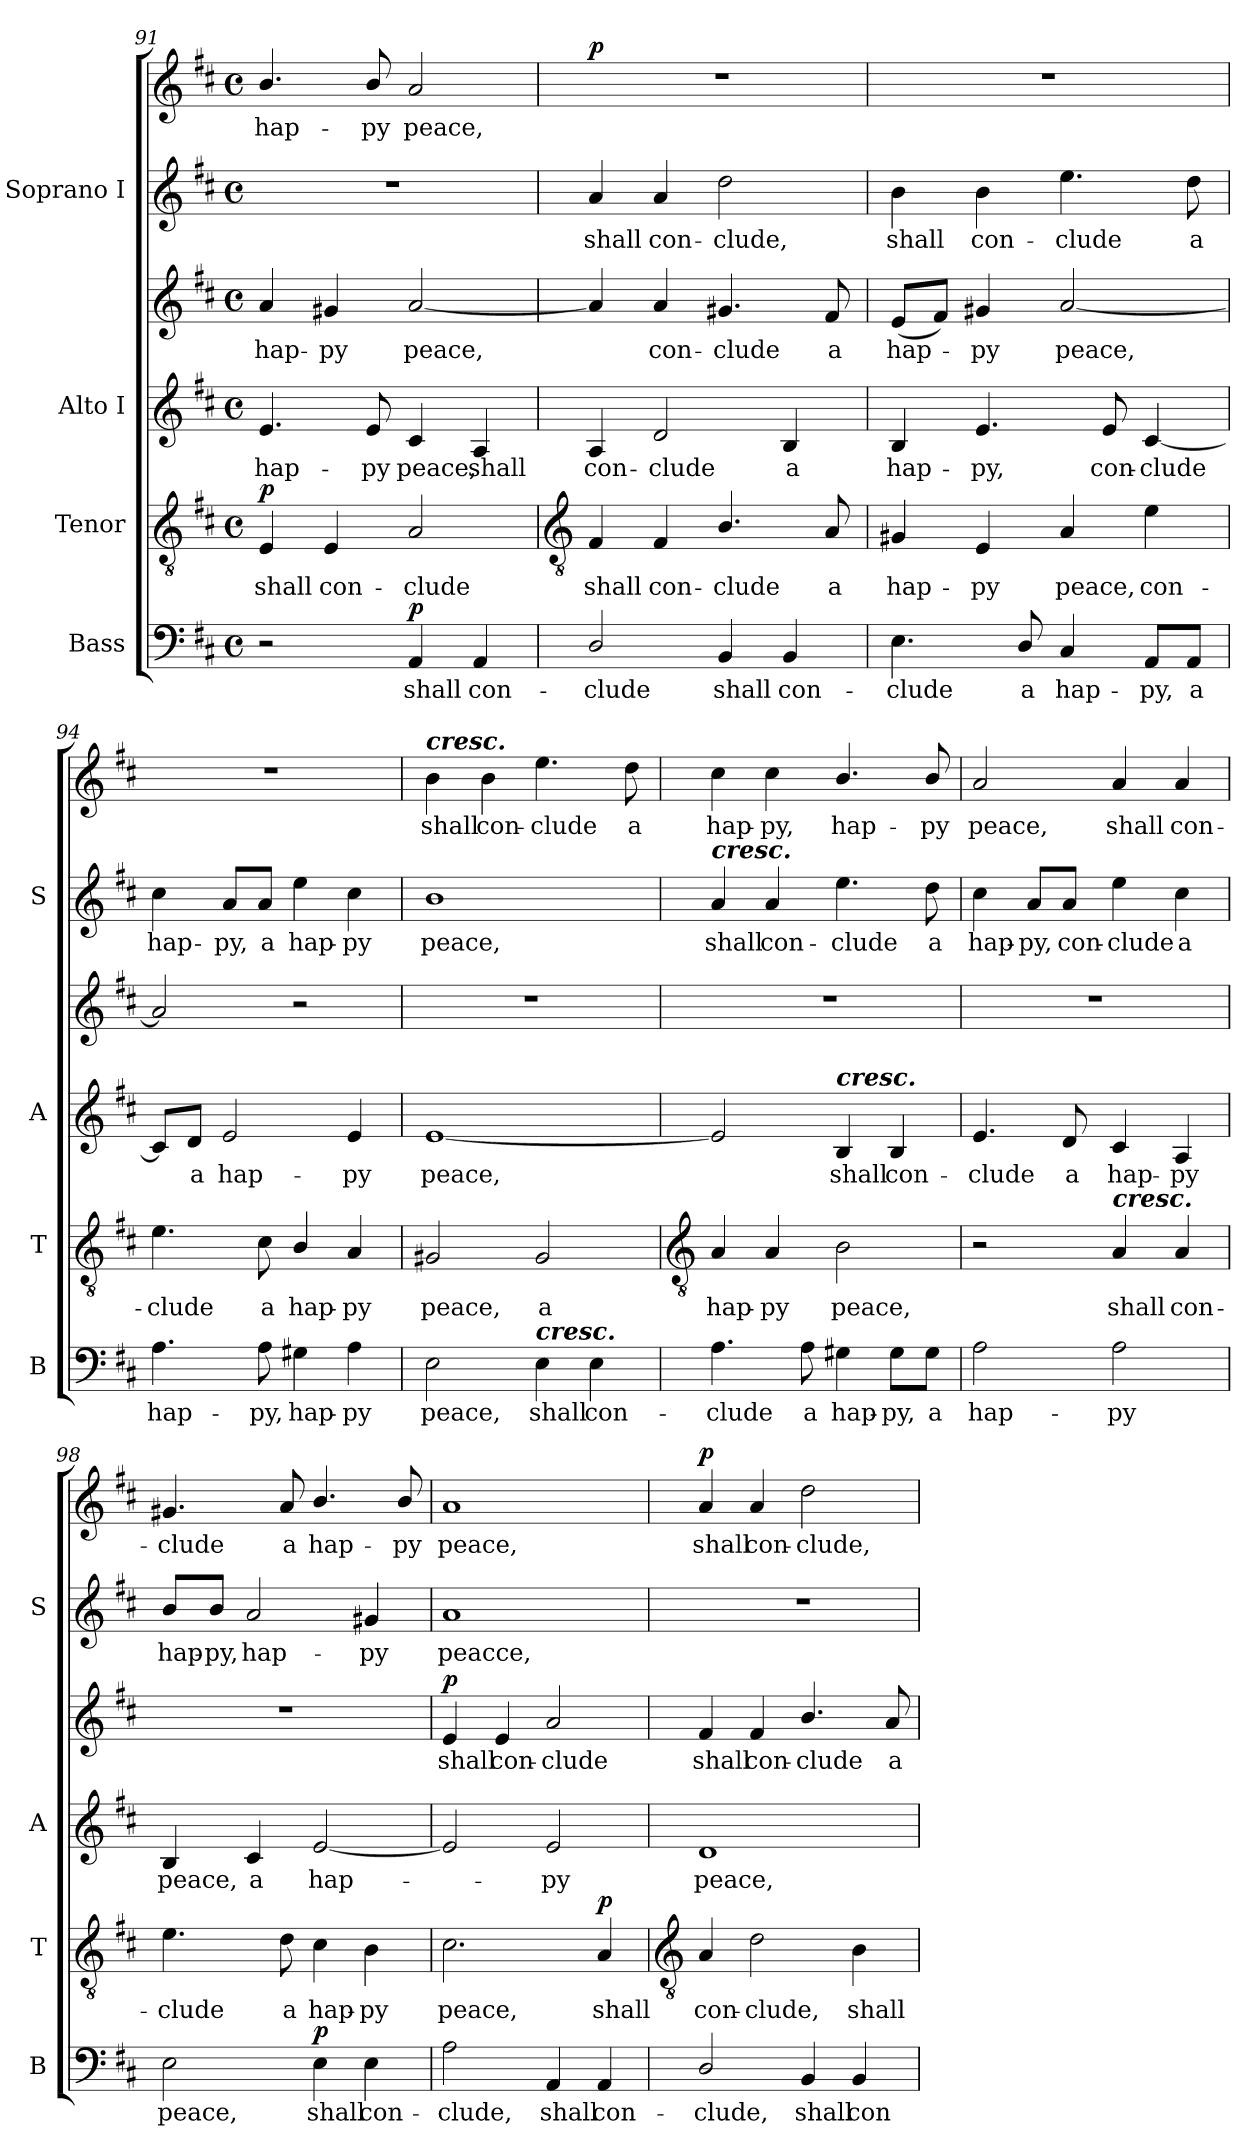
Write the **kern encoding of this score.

**kern	**text	**dynam	**kern	**text	**dynam	**kern	**text	**kern	**text	**dynam	**kern	**text	**kern	**text	**dynam
*part4	*part4	*part4	*part3	*part3	*part3	*part2	*part2	*part2	*part2	*part2	*part1	*part1	*part1	*part1	*part1
*staff6	*staff6	*staff6	*staff5	*staff5	*staff5	*staff4	*staff4	*staff3	*staff3	*staff3/4	*staff2	*staff2	*staff1	*staff1	*staff1/2
*I"Bass	*	*	*I"Tenor	*	*	*I"Alto I	*	*	*	*	*I"Soprano I	*	*	*	*
*I'B	*	*	*I'T	*	*	*I'A	*	*	*	*	*I'S	*	*	*	*
*clefF4	*	*	*clefGv2	*	*	*clefG2	*	*clefG2	*	*	*clefG2	*	*clefG2	*	*
*k[f#c#]	*	*	*k[f#c#]	*	*	*k[f#c#]	*	*k[f#c#]	*	*	*k[f#c#]	*	*k[f#c#]	*	*
*D:	*	*	*D:	*	*	*D:	*	*D:	*	*	*D:	*	*D:	*	*
*M4/4	*	*	*M4/4	*	*	*M4/4	*	*M4/4	*	*	*M4/4	*	*M4/4	*	*
*met(c)	*	*	*met(c)	*	*	*met(c)	*	*met(c)	*	*	*met(c)	*	*met(c)	*	*
=91	=91	=91	=91	=91	=91	=91	=91	=91	=91	=91	=91	=91	=91	=91	=91
!	!	!	!	!LO:LY:b	!LO:DY:b	!	!LO:LY:b	!	!LO:LY:b	!	!	!	!	!LO:LY:b	!
2r	.	.	4E	shall	p	4.e	hap-	4a	hap-	.	1r	.	4.b/	hap-	.
!	!	!	!	!LO:LY:b	!	!	!	!	!LO:LY:b	!	!	!	!	!	!
.	.	.	4E	con-	.	.	.	4g#X	-py	.	.	.	.	.	.
!	!	!	!	!	!	!	!LO:LY:b	!	!	!	!	!	!	!LO:LY:b	!
.	.	.	.	.	.	8e	-py	.	.	.	.	.	8b/	-py	.
!	!LO:LY:b	!LO:DY:b	!	!LO:LY:b	!	!	!LO:LY:b	!	!LO:LY:b	!	!	!	!	!LO:LY:b	!
4AA	shall	p	2A	-clude	.	4c#	peace,	[2a	peace,	.	.	.	2a	peace,	.
!	!LO:LY:b	!	!	!	!	!	!LO:LY:b	!	!	!	!	!	!	!	!
4AA	con-	.	.	.	.	4A	shall	.	.	.	.	.	.	.	.
!!LO:LB:g=z
=92	=92	=92	=92	=92	=92	=92	=92	=92	=92	=92	=92	=92	=92	=92	=92
*	*	*	*clefGv2	*	*	*	*	*	*	*	*	*	*	*	*
!	!LO:LY:b	!	!	!LO:LY:b	!	!	!LO:LY:b	!	!	!	!	!LO:LY:b	!	!	!LO:DY:b=2
2D/	-clude	.	4F#	shall	.	4A	con-	4a]	.	.	4a	shall	1r	.	p
!	!	!	!	!LO:LY:b	!	!	!LO:LY:b	!	!LO:LY:b	!	!	!LO:LY:b	!	!	!
.	.	.	4F#	con-	.	2d	-clude	4a	con-	.	4a	con-	.	.	.
!	!LO:LY:b	!	!	!LO:LY:b	!	!	!	!	!LO:LY:b	!	!	!LO:LY:b	!	!	!
4BB	shall	.	4.B/	-clude	.	.	.	4.g#X	-clude	.	2dd	-clude,	.	.	.
!	!LO:LY:b	!	!	!	!	!	!LO:LY:b	!	!	!	!	!	!	!	!
4BB	con-	.	.	.	.	4B	a	.	.	.	.	.	.	.	.
!	!	!	!	!LO:LY:b	!	!	!	!	!LO:LY:b	!	!	!	!	!	!
.	.	.	8A	a	.	.	.	8f#	a	.	.	.	.	.	.
=93	=93	=93	=93	=93	=93	=93	=93	=93	=93	=93	=93	=93	=93	=93	=93
!	!LO:LY:b	!	!	!LO:LY:b	!	!	!LO:LY:b	!	!LO:LY:b	!	!	!LO:LY:b	!	!	!
4.E	-clude	.	4G#X	hap-	.	4B	hap-	(<8eL	hap-	.	4b	shall	1r	.	.
.	.	.	.	.	.	.	.	8f#J)	.	.	.	.	.	.	.
!	!	!	!	!LO:LY:b	!	!	!LO:LY:b	!	!LO:LY:b	!	!	!LO:LY:b	!	!	!
.	.	.	4E	-py	.	4.e	-py,	4g#X	py	.	4b	con-	.	.	.
!	!LO:LY:b	!	!	!	!	!	!	!	!	!	!	!	!	!	!
8D/	a	.	.	.	.	.	.	.	.	.	.	.	.	.	.
!	!LO:LY:b	!	!	!LO:LY:b	!	!	!	!	!LO:LY:b	!	!	!LO:LY:b	!	!	!
4C#	hap-	.	4A	peace,	.	.	.	[2a	peace,	.	4.ee	-clude	.	.	.
!	!	!	!	!	!	!	!LO:LY:b	!	!	!	!	!	!	!	!
.	.	.	.	.	.	8e	con-	.	.	.	.	.	.	.	.
!	!LO:LY:b	!	!	!LO:LY:b	!	!	!LO:LY:b	!	!	!	!	!	!	!	!
8AA/L	-py,	.	4e	con-	.	[4c#	-clude	.	.	.	.	.	.	.	.
!	!LO:LY:b	!	!	!	!	!	!	!	!	!	!	!LO:LY:b	!	!	!
8AA/J	a	.	.	.	.	.	.	.	.	.	8dd	a	.	.	.
=94	=94	=94	=94	=94	=94	=94	=94	=94	=94	=94	=94	=94	=94	=94	=94
!	!LO:LY:b	!	!	!LO:LY:b	!	!	!	!	!	!	!	!LO:LY:b	!	!	!
4.A	hap-	.	4.e	-clude	.	8c#/L]	.	2a]	.	.	4cc#	hap-	1r	.	.
!	!	!	!	!	!	!	!LO:LY:b	!	!	!	!	!	!	!	!
.	.	.	.	.	.	8d/J	a	.	.	.	.	.	.	.	.
!	!	!	!	!	!	!	!LO:LY:b	!	!	!	!	!LO:LY:b	!	!	!
.	.	.	.	.	.	2e	hap-	.	.	.	8a/L	-py,	.	.	.
!	!LO:LY:b	!	!	!LO:LY:b	!	!	!	!	!	!	!	!LO:LY:b	!	!	!
8A	-py,	.	8c#	a	.	.	.	.	.	.	8a/J	a	.	.	.
!	!LO:LY:b	!	!	!LO:LY:b	!	!	!	!	!	!	!	!LO:LY:b	!	!	!
4G#X	hap-	.	4B/	hap-	.	.	.	2r	.	.	4ee	hap-	.	.	.
!	!LO:LY:b	!	!	!LO:LY:b	!	!	!LO:LY:b	!	!	!	!	!LO:LY:b	!	!	!
4A	-py	.	4A	-py	.	4e	-py	.	.	.	4cc#	-py	.	.	.
=95	=95	=95	=95	=95	=95	=95	=95	=95	=95	=95	=95	=95	=95	=95	=95
!	!	!	!	!	!	!	!	!	!	!	!	!	!LO:TX:a:Bi:t=cresc.	!	!
!	!LO:LY:b	!	!	!LO:LY:b	!	!	!LO:LY:b	!	!	!	!	!LO:LY:b	!	!LO:LY:b	!
2E	peace,	.	2G#X	peace,	.	[1e	peace,	1r	.	.	1b	peace,	4b	shall	.
!	!	!	!	!	!	!	!	!	!	!	!	!	!	!LO:LY:b	!
.	.	.	.	.	.	.	.	.	.	.	.	.	4b	con-	.
!LO:TX:a:Bi:t=cresc.	!	!	!	!	!	!	!	!	!	!	!	!	!	!	!
!	!LO:LY:b	!	!	!LO:LY:b	!	!	!	!	!	!	!	!	!	!LO:LY:b	!
4E	shall	.	2G#	a	.	.	.	.	.	.	.	.	4.ee	-clude	.
!	!LO:LY:b	!	!	!	!	!	!	!	!	!	!	!	!	!	!
4E	con-	.	.	.	.	.	.	.	.	.	.	.	.	.	.
!	!	!	!	!	!	!	!	!	!	!	!	!	!	!LO:LY:b	!
.	.	.	.	.	.	.	.	.	.	.	.	.	8dd	a	.
!!LO:LB:g=z
=96	=96	=96	=96	=96	=96	=96	=96	=96	=96	=96	=96	=96	=96	=96	=96
*	*	*	*clefGv2	*	*	*	*	*	*	*	*	*	*	*	*
!	!	!	!	!	!	!	!	!	!	!	!LO:TX:a:Bi:t=cresc.	!	!	!	!
!	!LO:LY:b	!	!	!LO:LY:b	!	!	!	!	!	!	!	!LO:LY:b	!	!LO:LY:b	!
4.A	-clude	.	4A	hap-	.	2e]	.	1r	.	.	4a	shall	4cc#	hap-	.
!	!	!	!	!LO:LY:b	!	!	!	!	!	!	!	!LO:LY:b	!	!LO:LY:b	!
.	.	.	4A	-py	.	.	.	.	.	.	4a	con-	4cc#	-py,	.
!	!LO:LY:b	!	!	!	!	!	!	!	!	!	!	!	!	!	!
8A	a	.	.	.	.	.	.	.	.	.	.	.	.	.	.
!	!	!	!	!	!	!LO:TX:a:Bi:t=cresc.	!	!	!	!	!	!	!	!	!
!	!LO:LY:b	!	!	!LO:LY:b	!	!	!LO:LY:b	!	!	!	!	!LO:LY:b	!	!LO:LY:b	!
4G#X	hap-	.	2B	peace,	.	4B	shall	.	.	.	4.ee	-clude	4.b/	hap-	.
!	!LO:LY:b	!	!	!	!	!	!LO:LY:b	!	!	!	!	!	!	!	!
8G#\L	-py,	.	.	.	.	4B	con-	.	.	.	.	.	.	.	.
!	!LO:LY:b	!	!	!	!	!	!	!	!	!	!	!LO:LY:b	!	!LO:LY:b	!
8G#\J	a	.	.	.	.	.	.	.	.	.	8dd	a	8b/	-py	.
=97	=97	=97	=97	=97	=97	=97	=97	=97	=97	=97	=97	=97	=97	=97	=97
!	!LO:LY:b	!	!	!	!	!	!LO:LY:b	!	!	!	!	!LO:LY:b	!	!LO:LY:b	!
2A	hap-	.	2r	.	.	4.e	-clude	1r	.	.	4cc#	-hap-	2a	peace,	.
!	!	!	!	!	!	!	!	!	!	!	!	!LO:LY:b	!	!	!
.	.	.	.	.	.	.	.	.	.	.	8a/L	-py,	.	.	.
!	!	!	!	!	!	!	!LO:LY:b	!	!	!	!	!LO:LY:b	!	!	!
.	.	.	.	.	.	8d	a	.	.	.	8a/J	con-	.	.	.
!	!	!	!LO:TX:a:Bi:t=cresc.	!	!	!	!	!	!	!	!	!	!	!	!
!	!LO:LY:b	!	!	!LO:LY:b	!	!	!LO:LY:b	!	!	!	!	!LO:LY:b	!	!LO:LY:b	!
2A	-py	.	4A	shall	.	4c#	hap-	.	.	.	4ee	-clude	4a	shall	.
!	!	!	!	!LO:LY:b	!	!	!LO:LY:b	!	!	!	!	!LO:LY:b	!	!LO:LY:b	!
.	.	.	4A	con-	.	4A	-py	.	.	.	4cc#	a	4a	con-	.
=98	=98	=98	=98	=98	=98	=98	=98	=98	=98	=98	=98	=98	=98	=98	=98
!	!LO:LY:b	!	!	!LO:LY:b	!	!	!LO:LY:b	!	!	!	!	!LO:LY:b	!	!LO:LY:b	!
2E	peace,	.	4.e	-clude	.	4B	peace,	1r	.	.	8b/L	hap-	4.g#X	clude	.
!	!	!	!	!	!	!	!	!	!	!	!	!LO:LY:b	!	!	!
.	.	.	.	.	.	.	.	.	.	.	8b/J	-py,	.	.	.
!	!	!	!	!	!	!	!LO:LY:b	!	!	!	!	!LO:LY:b	!	!	!
.	.	.	.	.	.	4c#	a	.	.	.	2a	hap-	.	.	.
!	!	!	!	!LO:LY:b	!	!	!	!	!	!	!	!	!	!LO:LY:b	!
.	.	.	8d	a	.	.	.	.	.	.	.	.	8a	a	.
!	!LO:LY:b	!LO:DY:b	!	!LO:LY:b	!	!	!LO:LY:b	!	!	!	!	!	!	!LO:LY:b	!
4E	shall	p	4c#	hap-	.	[2e	hap-	.	.	.	.	.	4.b/	hap-	.
!	!LO:LY:b	!	!	!LO:LY:b	!	!	!	!	!	!	!	!LO:LY:b	!	!	!
4E	con-	.	4B	-py	.	.	.	.	.	.	4g#X	-py	.	.	.
!	!	!	!	!	!	!	!	!	!	!	!	!	!	!LO:LY:b	!
.	.	.	.	.	.	.	.	.	.	.	.	.	8b/	-py	.
=99	=99	=99	=99	=99	=99	=99	=99	=99	=99	=99	=99	=99	=99	=99	=99
!	!LO:LY:b	!	!	!LO:LY:b	!	!	!	!	!LO:LY:b	!LO:DY:b	!	!LO:LY:b	!	!LO:LY:b	!
2A	-clude,	.	2.c#	peace,	.	2e]	.	4e	shall	p	1a	peacce,	1a	peace,	.
!	!	!	!	!	!	!	!	!	!LO:LY:b	!	!	!	!	!	!
.	.	.	.	.	.	.	.	4e	con-	.	.	.	.	.	.
!	!LO:LY:b	!	!	!	!	!	!LO:LY:b	!	!LO:LY:b	!	!	!	!	!	!
4AA	shall	.	.	.	.	2e	py	2a	-clude	.	.	.	.	.	.
!	!LO:LY:b	!	!	!LO:LY:b	!LO:DY:b	!	!	!	!	!	!	!	!	!	!
4AA	con-	.	4A	shall	p	.	.	.	.	.	.	.	.	.	.
!!LO:LB:g=z
=100	=100	=100	=100	=100	=100	=100	=100	=100	=100	=100	=100	=100	=100	=100	=100
*	*	*	*clefGv2	*	*	*	*	*	*	*	*	*	*	*	*
!	!LO:LY:b	!	!	!LO:LY:b	!	!	!LO:LY:b	!	!LO:LY:b	!	!	!	!	!LO:LY:b	!LO:DY:b
2D/	-clude,	.	4A	con-	.	1d	peace,	4f#	shall	.	1r	.	4a	shall	p
!	!	!	!	!LO:LY:b	!	!	!	!	!LO:LY:b	!	!	!	!	!LO:LY:b	!
.	.	.	2d	-clude,	.	.	.	4f#	con-	.	.	.	4a	con-	.
!	!LO:LY:b	!	!	!	!	!	!	!	!LO:LY:b	!	!	!	!	!LO:LY:b	!
4BB	shall	.	.	.	.	.	.	4.b/	-clude	.	.	.	2dd	-clude,	.
!	!LO:LY:b	!	!	!LO:LY:b	!	!	!	!	!	!	!	!	!	!	!
4BB	con-	.	4B	shall	.	.	.	.	.	.	.	.	.	.	.
!	!	!	!	!	!	!	!	!	!LO:LY:b	!	!	!	!	!	!
.	.	.	.	.	.	.	.	8a	a	.	.	.	.	.	.
=	=	=	=	=	=	=	=	=	=	=	=	=	=	=	=
*-	*-	*-	*-	*-	*-	*-	*-	*-	*-	*-	*-	*-	*-	*-	*-
